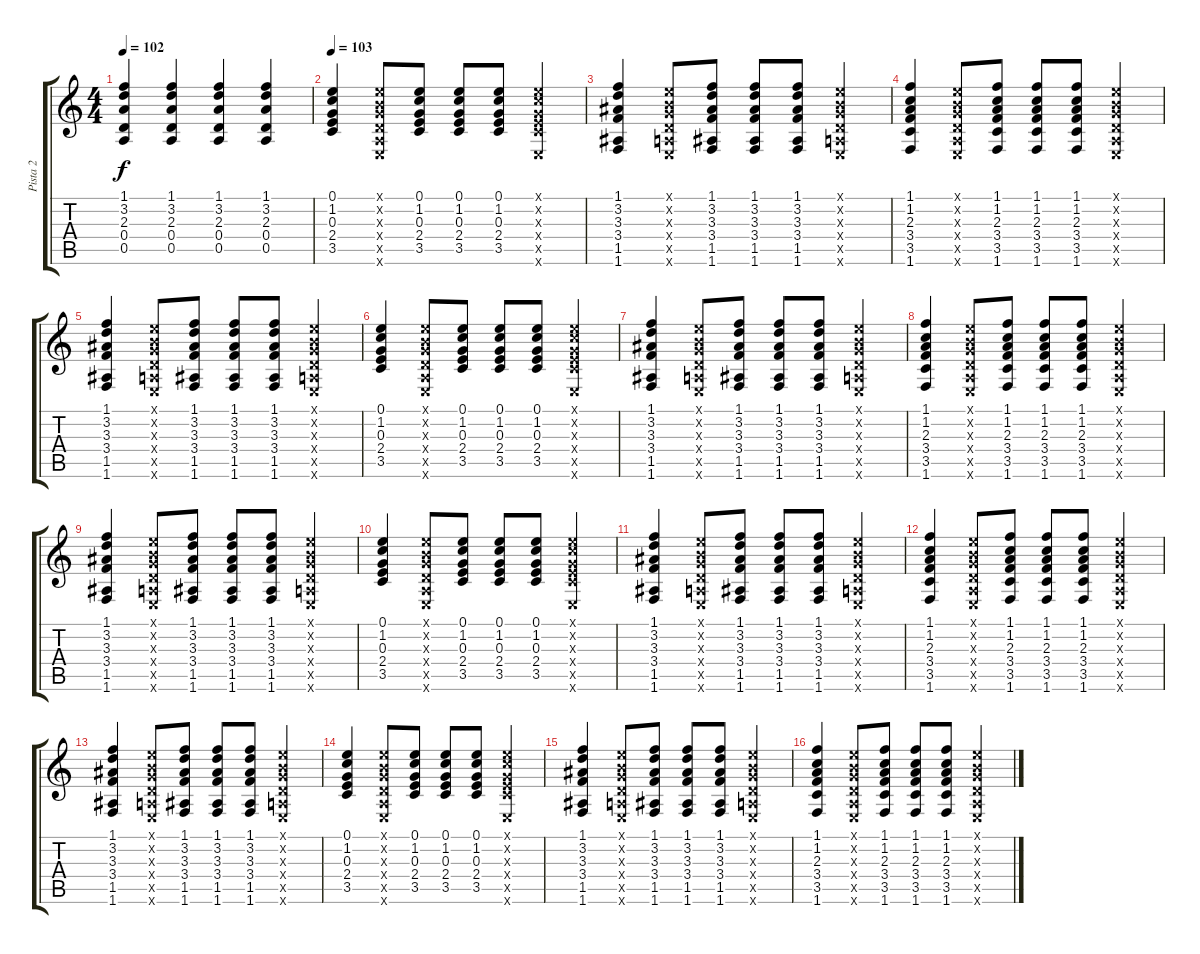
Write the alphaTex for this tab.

\track ("Pista 2" "Pista 2") {instrument acousticguitarsteel}
\staff {score tabs}
\tuning (E4 B3 G3 D3 A2 E2) {hide}
\ts (4 4)
\tempo 102
\clef g2
\ks c
(1.1 3.2 2.3 0.4 0.5).4{dy f} (1.1 3.2 2.3 0.4 0.5).4 (1.1 3.2 2.3 0.4 0.5).4 (1.1 3.2 2.3 0.4 0.5).4 |
\tempo 103
(0.1 1.2 0.3 2.4 3.5).4 (0.1{x} 0.2{x} 0.3{x} 0.4{x} 0.5{x} 0.6{x}).8 (0.1 1.2 0.3 2.4 3.5).8 (0.1 1.2 0.3 2.4 3.5).8 (0.1 1.2 0.3 2.4 3.5).8 (0.1{x} 1.2{x} 0.3{x} 2.4{x} 3.5{x} 0.6{x}).4 |
(1.1 3.2 3.3 3.4 1.5 1.6).4 (0.1{x} 0.2{x} 0.3{x} 0.4{x} 0.5{x} 0.6{x}).8 (1.1 3.2 3.3 3.4 1.5 1.6).8 (1.1 3.2 3.3 3.4 1.5 1.6).8 (1.1 3.2 3.3 3.4 1.5 1.6).8 (0.1{x} 0.2{x} 0.3{x} 0.4{x} 0.5{x} 0.6{x}).4 |
(1.1 1.2 2.3 3.4 3.5 1.6).4 (0.1{x} 0.2{x} 0.3{x} 0.4{x} 0.5{x} 0.6{x}).8 (1.1 1.2 2.3 3.4 3.5 1.6).8 (1.1 1.2 2.3 3.4 3.5 1.6).8 (1.1 1.2 2.3 3.4 3.5 1.6).8 (0.1{x} 0.2{x} 0.3{x} 0.4{x} 0.5{x} 0.6{x}).4 |
(1.1 3.2 3.3 3.4 1.5 1.6).4 (0.1{x} 0.2{x} 0.3{x} 0.4{x} 0.5{x} 0.6{x}).8 (1.1 3.2 3.3 3.4 1.5 1.6).8 (1.1 3.2 3.3 3.4 1.5 1.6).8 (1.1 3.2 3.3 3.4 1.5 1.6).8 (0.1{x} 0.2{x} 0.3{x} 0.4{x} 0.5{x} 0.6{x}).4 |
(0.1 1.2 0.3 2.4 3.5).4 (0.1{x} 0.2{x} 0.3{x} 0.4{x} 0.5{x} 0.6{x}).8 (0.1 1.2 0.3 2.4 3.5).8 (0.1 1.2 0.3 2.4 3.5).8 (0.1 1.2 0.3 2.4 3.5).8 (0.1{x} 1.2{x} 0.3{x} 2.4{x} 3.5{x} 0.6{x}).4 |
(1.1 3.2 3.3 3.4 1.5 1.6).4 (0.1{x} 0.2{x} 0.3{x} 0.4{x} 0.5{x} 0.6{x}).8 (1.1 3.2 3.3 3.4 1.5 1.6).8 (1.1 3.2 3.3 3.4 1.5 1.6).8 (1.1 3.2 3.3 3.4 1.5 1.6).8 (0.1{x} 0.2{x} 0.3{x} 0.4{x} 0.5{x} 0.6{x}).4 |
(1.1 1.2 2.3 3.4 3.5 1.6).4 (0.1{x} 0.2{x} 0.3{x} 0.4{x} 0.5{x} 0.6{x}).8 (1.1 1.2 2.3 3.4 3.5 1.6).8 (1.1 1.2 2.3 3.4 3.5 1.6).8 (1.1 1.2 2.3 3.4 3.5 1.6).8 (0.1{x} 0.2{x} 0.3{x} 0.4{x} 0.5{x} 0.6{x}).4 |
(1.1 3.2 3.3 3.4 1.5 1.6).4 (0.1{x} 0.2{x} 0.3{x} 0.4{x} 0.5{x} 0.6{x}).8 (1.1 3.2 3.3 3.4 1.5 1.6).8 (1.1 3.2 3.3 3.4 1.5 1.6).8 (1.1 3.2 3.3 3.4 1.5 1.6).8 (0.1{x} 0.2{x} 0.3{x} 0.4{x} 0.5{x} 0.6{x}).4 |
(0.1 1.2 0.3 2.4 3.5).4 (0.1{x} 0.2{x} 0.3{x} 0.4{x} 0.5{x} 0.6{x}).8 (0.1 1.2 0.3 2.4 3.5).8 (0.1 1.2 0.3 2.4 3.5).8 (0.1 1.2 0.3 2.4 3.5).8 (0.1{x} 1.2{x} 0.3{x} 2.4{x} 3.5{x} 0.6{x}).4 |
(1.1 3.2 3.3 3.4 1.5 1.6).4 (0.1{x} 0.2{x} 0.3{x} 0.4{x} 0.5{x} 0.6{x}).8 (1.1 3.2 3.3 3.4 1.5 1.6).8 (1.1 3.2 3.3 3.4 1.5 1.6).8 (1.1 3.2 3.3 3.4 1.5 1.6).8 (0.1{x} 0.2{x} 0.3{x} 0.4{x} 0.5{x} 0.6{x}).4 |
(1.1 1.2 2.3 3.4 3.5 1.6).4 (0.1{x} 0.2{x} 0.3{x} 0.4{x} 0.5{x} 0.6{x}).8 (1.1 1.2 2.3 3.4 3.5 1.6).8 (1.1 1.2 2.3 3.4 3.5 1.6).8 (1.1 1.2 2.3 3.4 3.5 1.6).8 (0.1{x} 0.2{x} 0.3{x} 0.4{x} 0.5{x} 0.6{x}).4 |
(1.1 3.2 3.3 3.4 1.5 1.6).4 (0.1{x} 0.2{x} 0.3{x} 0.4{x} 0.5{x} 0.6{x}).8 (1.1 3.2 3.3 3.4 1.5 1.6).8 (1.1 3.2 3.3 3.4 1.5 1.6).8 (1.1 3.2 3.3 3.4 1.5 1.6).8 (0.1{x} 0.2{x} 0.3{x} 0.4{x} 0.5{x} 0.6{x}).4 |
(0.1 1.2 0.3 2.4 3.5).4 (0.1{x} 0.2{x} 0.3{x} 0.4{x} 0.5{x} 0.6{x}).8 (0.1 1.2 0.3 2.4 3.5).8 (0.1 1.2 0.3 2.4 3.5).8 (0.1 1.2 0.3 2.4 3.5).8 (0.1{x} 1.2{x} 0.3{x} 2.4{x} 3.5{x} 0.6{x}).4 |
(1.1 3.2 3.3 3.4 1.5 1.6).4 (0.1{x} 0.2{x} 0.3{x} 0.4{x} 0.5{x} 0.6{x}).8 (1.1 3.2 3.3 3.4 1.5 1.6).8 (1.1 3.2 3.3 3.4 1.5 1.6).8 (1.1 3.2 3.3 3.4 1.5 1.6).8 (0.1{x} 0.2{x} 0.3{x} 0.4{x} 0.5{x} 0.6{x}).4 |
(1.1 1.2 2.3 3.4 3.5 1.6).4 (0.1{x} 0.2{x} 0.3{x} 0.4{x} 0.5{x} 0.6{x}).8 (1.1 1.2 2.3 3.4 3.5 1.6).8 (1.1 1.2 2.3 3.4 3.5 1.6).8 (1.1 1.2 2.3 3.4 3.5 1.6).8 (0.1{x} 0.2{x} 0.3{x} 0.4{x} 0.5{x} 0.6{x}).4
